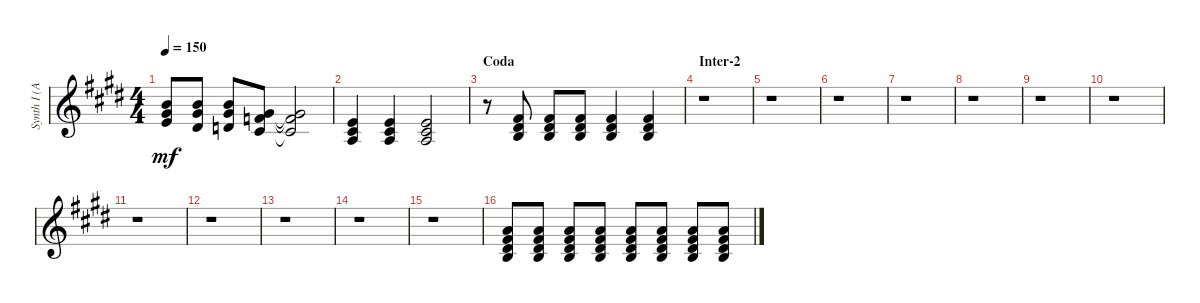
\track ("Synth I (A. Piano)" "Synth I (A") {instrument acousticgrandpiano}
\staff {score}
\tuning (E4 B3 G3 D3 A2 E2 B1) {hide}
\ts (4 4)
\tempo 150
\clef g2
\ks e
(0.1 9.2 16.3).8{dy mf} (7.1 9.2 8.3).8 (4.1 3.2 16.3).8 (4.1 6.2 6.3).8 (4.1{t} 6.2{t} 6.3{t}).2 |
(0.1 2.2 2.3).4 (0.1 2.2 2.3).4 (0.1 2.2 2.3).2 |
\section ("" "Coda")
r.8 (2.1 0.2 8.3).8 (2.1 4.2 4.3).8 (2.1 0.2 8.3).8 (2.1 4.2 4.3).4 (2.1 0.2 8.3).4 |
\section ("" "Inter-2")
r.1 |
r.1 |
r.1 |
r.1 |
r.1 |
r.1 |
r.1 |
r.1 |
r.1 |
r.1 |
r.1 |
r.1 |
(5.1 7.2 8.3 9.4).8 (5.1 7.2 8.3 9.4).8 (5.1 7.2 8.3 9.4).8 (5.1 7.2 8.3 9.4).8 (5.1 7.2 8.3 9.4).8 (5.1 7.2 8.3 9.4).8 (5.1 7.2 8.3 9.4).8 (5.1 7.2 8.3 9.4).8
